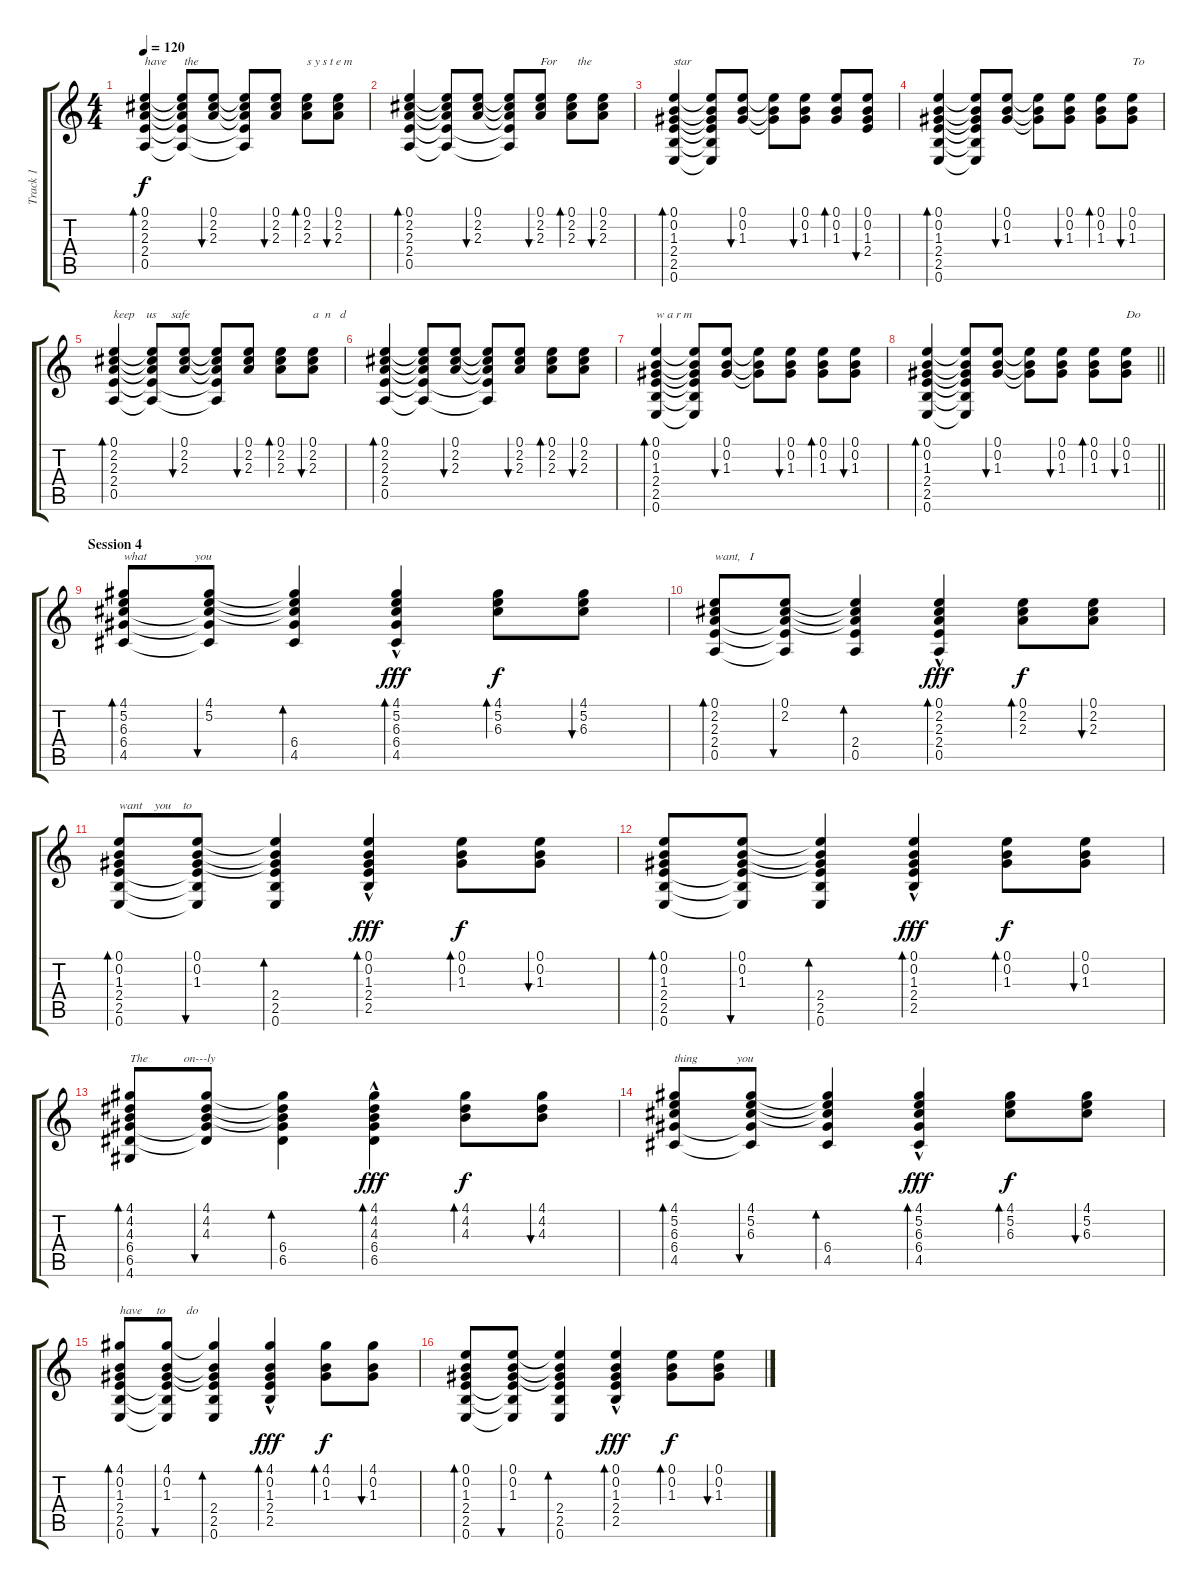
\track ("Track 1" "Track 1") {instrument acousticguitarsteel}
\staff {score tabs}
\tuning (E4 B3 G3 D3 A2 E2) {hide}
\ts (4 4)
\tempo 120
\clef g2
\ks c
(0.1 2.2 2.3 2.4 0.5).4{bd 30 txt "have      the  " dy f} (0.1{t} 2.2{t} 2.3{t} 2.4{t} 0.5{t}).8 (0.1 2.2 2.3).8{bu 30} (0.1{t} 2.2{t} 2.3{t} 2.4{t} 0.5{t}).8 (0.1 2.2 2.3).8{bu 30} (0.1 2.2 2.3).8{bd 30 txt "s y s t e m"} (0.1 2.2 2.3).8{bu 30} |
(0.1 2.2 2.3 2.4 0.5).4{bd 30} (0.1{t} 2.2{t} 2.3{t} 2.4{t} 0.5{t}).8 (0.1 2.2 2.3).8{bu 30} (0.1{t} 2.2{t} 2.3{t} 2.4{t} 0.5{t}).8 (0.1 2.2 2.3).8{bu 30 txt "For       the"} (0.1 2.2 2.3).8{bd 30} (0.1 2.2 2.3).8{bu 30} |
(0.1 0.2 1.3 2.4 2.5 0.6).4{bd 30 txt "star"} (0.1{t} 0.2{t} 1.3{t} 2.4{t} 2.5{t} 0.6{t}).8 (0.1 0.2 1.3).8{bu 30} (0.1{t} 0.2{t} 1.3{t}).8 (0.1 0.2 1.3).8{bu 30} (0.1 0.2 1.3).8{bd 30} (0.1 0.2 1.3 2.4).8{bu 30} |
(0.1 0.2 1.3 2.4 2.5 0.6).4{bd 30} (0.1{t} 0.2{t} 1.3{t} 2.4{t} 2.5{t} 0.6{t}).8 (0.1 0.2 1.3).8{bu 30} (0.1{t} 0.2{t} 1.3{t}).8 (0.1 0.2 1.3).8{bu 30} (0.1 0.2 1.3).8{bd 30} (0.1 0.2 1.3).8{bu 30 txt "To"} |
(0.1 2.2 2.3 2.4 0.5).4{bd 30 txt "keep    us     safe     "} (0.1{t} 2.2{t} 2.3{t} 2.4{t} 0.5{t}).8 (0.1 2.2 2.3).8{bu 30} (0.1{t} 2.2{t} 2.3{t} 2.4{t} 0.5{t}).8 (0.1 2.2 2.3).8{bu 30} (0.1 2.2 2.3).8{bd 30} (0.1 2.2 2.3).8{bu 30 txt "a  n   d"} |
(0.1 2.2 2.3 2.4 0.5).4{bd 30} (0.1{t} 2.2{t} 2.3{t} 2.4{t} 0.5{t}).8 (0.1 2.2 2.3).8{bu 30} (0.1{t} 2.2{t} 2.3{t} 2.4{t} 0.5{t}).8 (0.1 2.2 2.3).8{bu 30} (0.1 2.2 2.3).8{bd 30} (0.1 2.2 2.3).8{bu 30} |
(0.1 0.2 1.3 2.4 2.5 0.6).4{bd 30 txt "w a r m "} (0.1{t} 0.2{t} 1.3{t} 2.4{t} 2.5{t} 0.6{t}).8 (0.1 0.2 1.3).8{bu 30} (0.1{t} 0.2{t} 1.3{t}).8 (0.1 0.2 1.3).8{bu 30} (0.1 0.2 1.3).8{bd 30} (0.1 0.2 1.3).8{bu 30} |
\barLineRight lightlight
(0.1 0.2 1.3 2.4 2.5 0.6).4{bd 30} (0.1{t} 0.2{t} 1.3{t} 2.4{t} 2.5{t} 0.6{t}).8 (0.1 0.2 1.3).8{bu 30} (0.1{t} 0.2{t} 1.3{t}).8 (0.1 0.2 1.3).8{bu 30} (0.1 0.2 1.3).8{bd 30} (0.1 0.2 1.3).8{bu 30 txt "Do"} |
\section ("" "Session 4")
(4.1 5.2 6.3 6.4 4.5).8{bd 30 txt "what                you"} (4.1 5.2 6.3{t} 6.4{t} 4.5{t}).8{bu 30} (4.1{t} 5.2{t} 6.3{t} 6.4 4.5).4{bd 30} (4.1{hac} 5.2{hac} 6.3{hac} 6.4{hac} 4.5{hac}).4{bd 30 dy fff} (4.1 5.2 6.3).8{bd 30 dy f} (4.1 5.2 6.3).8{bu 30} |
(0.1 2.2 2.3 2.4 0.5).8{bd 30 txt "want,   I  "} (0.1 2.2 2.3{t} 2.4{t} 0.5{t}).8{bu 30} (0.1{t} 2.2{t} 2.3{t} 2.4 0.5).4{bd 30} (0.1{hac} 2.2{hac} 2.3{hac} 2.4{hac} 0.5{hac}).4{bd 30 dy fff} (0.1 2.2 2.3).8{bd 30 dy f} (0.1 2.2 2.3).8{bu 30} |
(0.1 0.2 1.3 2.4 2.5 0.6).8{bd 30 txt "want    you    to"} (0.1 0.2 1.3 2.4{t} 2.5{t} 0.6{t}).8{bu 30} (0.1{t} 0.2{t} 1.3{t} 2.4 2.5 0.6).4{bd 30} (0.1{hac} 0.2{hac} 1.3{hac} 2.4{hac} 2.5{hac}).4{bd 30 dy fff} (0.1 0.2 1.3).8{bd 30 dy f} (0.1 0.2 1.3).8{bu 30} |
(0.1 0.2 1.3 2.4 2.5 0.6).8{bd 30} (0.1 0.2 1.3 2.4{t} 2.5{t} 0.6{t}).8{bu 30} (0.1{t} 0.2{t} 1.3{t} 2.4 2.5 0.6).4{bd 30} (0.1{hac} 0.2{hac} 1.3{hac} 2.4{hac} 2.5{hac}).4{bd 30 dy fff} (0.1 0.2 1.3).8{bd 30 dy f} (0.1 0.2 1.3).8{bu 30} |
(4.1 4.2 4.3 6.4 6.5 4.6).8{bd 30 txt "The            on---ly     "} (4.1 4.2 4.3 6.4{t} 6.5{t}).8{bu 30} (4.1{t} 4.2{t} 4.3{t} 6.4 6.5).4{bd 30} (4.1{hac} 4.2{hac} 4.3{hac} 6.4{hac} 6.5{hac}).4{bd 30 dy fff} (4.1 4.2 4.3).8{bd 30 dy f} (4.1 4.2 4.3).8{bu 30} |
(4.1 5.2 6.3 6.4 4.5).8{bd 30 txt "thing             you"} (4.1 5.2 6.3 6.4{t} 4.5{t}).8{bu 30} (4.1{t} 5.2{t} 6.3{t} 6.4 4.5).4{bd 30} (4.1{hac} 5.2{hac} 6.3{hac} 6.4{hac} 4.5{hac}).4{bd 30 dy fff} (4.1 5.2 6.3).8{bd 30 dy f} (4.1 5.2 6.3).8{bu 30} |
(4.1 0.2 1.3 2.4 2.5 0.6).8{bd 30 txt "have     to       do"} (4.1 0.2 1.3 2.4{t} 2.5{t} 0.6{t}).8{bu 30} (4.1{t} 0.2{t} 1.3{t} 2.4 2.5 0.6).4{bd 30} (4.1{hac} 0.2{hac} 1.3{hac} 2.4{hac} 2.5{hac}).4{bd 30 dy fff} (4.1 0.2 1.3).8{bd 30 dy f} (4.1 0.2 1.3).8{bu 30} |
(0.1 0.2 1.3 2.4 2.5 0.6).8{bd 30} (0.1 0.2 1.3 2.4{t} 2.5{t} 0.6{t}).8{bu 30} (0.1{t} 0.2{t} 1.3{t} 2.4 2.5 0.6).4{bd 30} (0.1{hac} 0.2{hac} 1.3{hac} 2.4{hac} 2.5{hac}).4{bd 30 dy fff} (0.1 0.2 1.3).8{bd 30 dy f} (0.1 0.2 1.3).8{bu 30}
